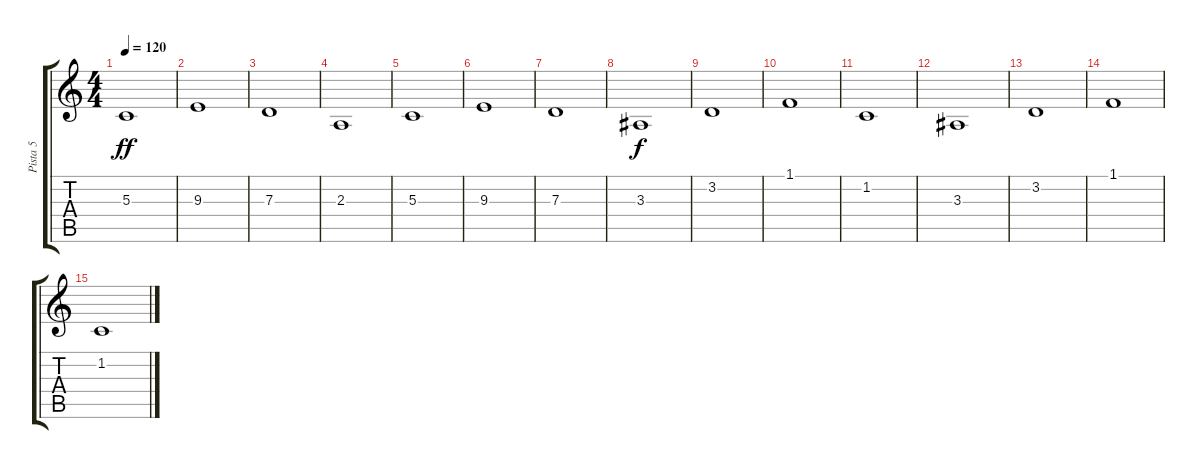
\track ("Pista 5" "Pista 5") {instrument synthstrings2}
\staff {score tabs}
\tuning (E4 B3 G3 D3 A2 E2) {hide}
\ts (4 4)
\tempo 120
\clef g2
\ks c
5.3.1{dy ff} |
9.3.1 |
7.3.1 |
2.3.1 |
5.3.1 |
9.3.1 |
7.3.1 |
3.3.1{dy f} |
3.2.1 |
1.1.1 |
1.2.1 |
3.3.1 |
3.2.1 |
1.1.1 |
1.2.1
